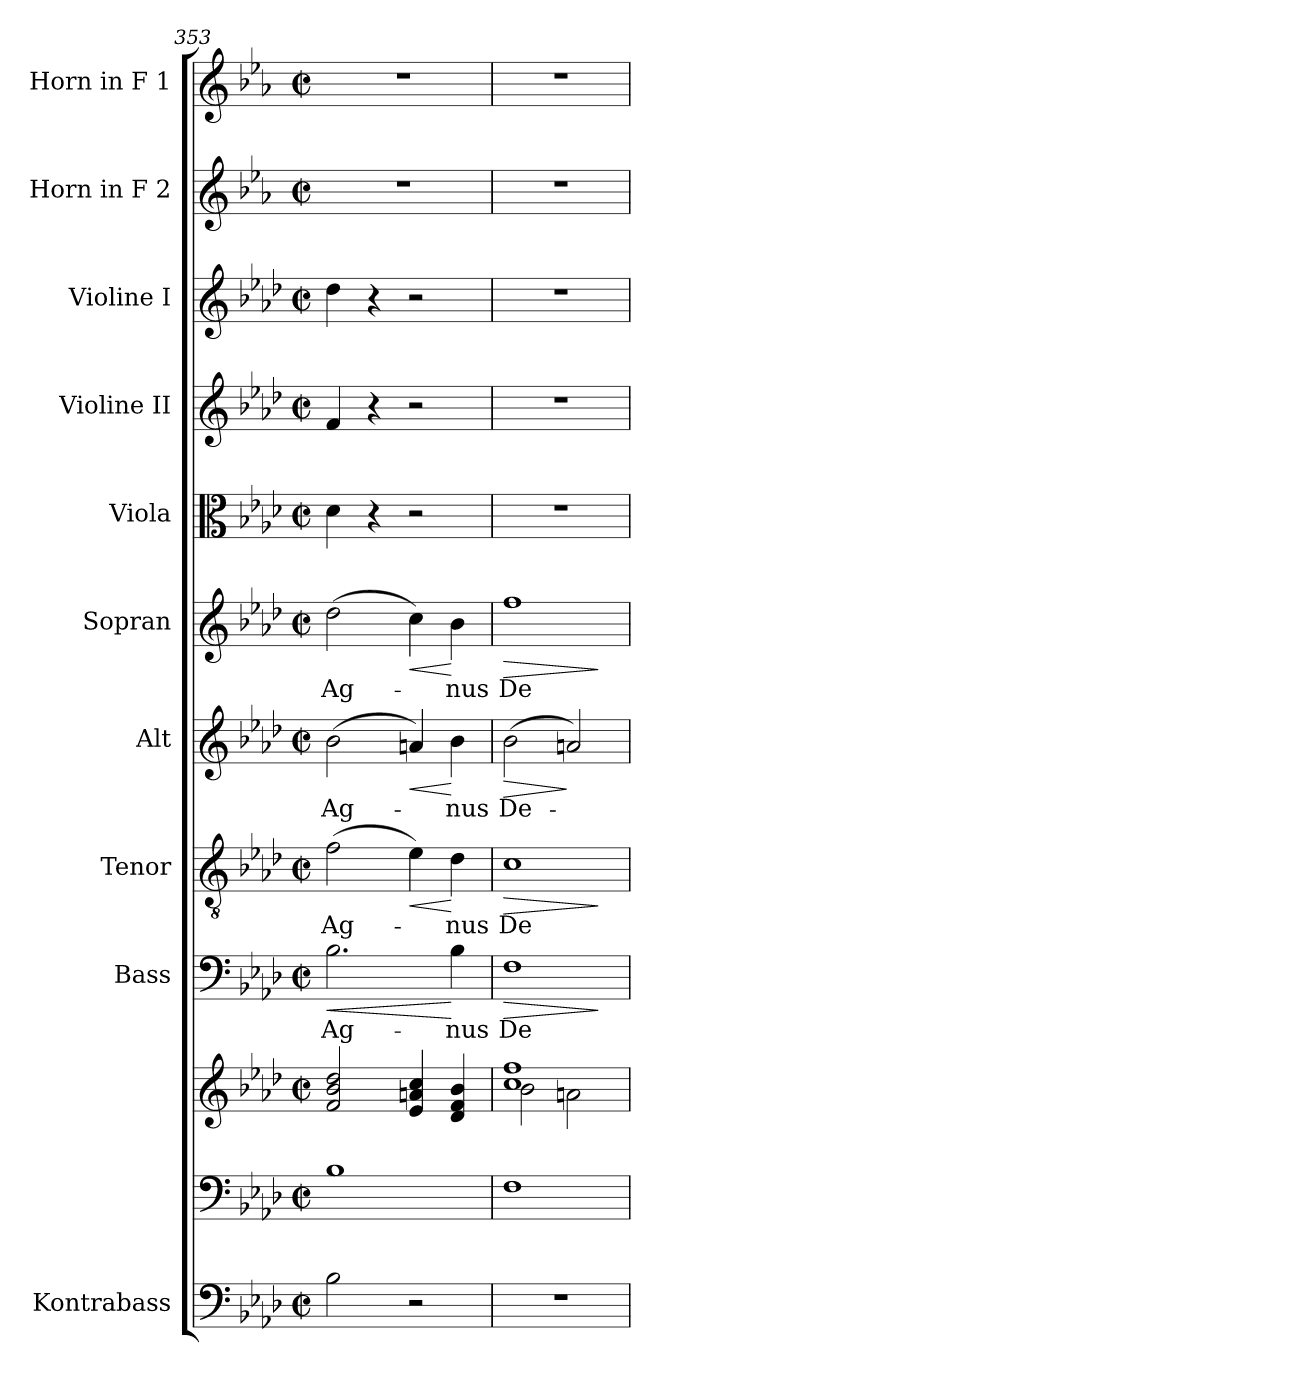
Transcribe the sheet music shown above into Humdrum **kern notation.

**kern	**kern	**kern	**kern	**text	**dynam	**kern	**text	**dynam	**kern	**text	**dynam	**kern	**text	**dynam	**kern	**kern	**kern	**kern	**kern
*part11	*part10	*part10	*part9	*part9	*part9	*part8	*part8	*part8	*part7	*part7	*part7	*part6	*part6	*part6	*part5	*part4	*part3	*part2	*part1
*staff12	*staff11	*staff10	*staff9	*staff9	*staff9	*staff8	*staff8	*staff8	*staff7	*staff7	*staff7	*staff6	*staff6	*staff6	*staff5	*staff4	*staff3	*staff2	*staff1
*I"Kontrabass	*	*	*I"Bass	*	*	*I"Tenor	*	*	*I"Alt	*	*	*I"Sopran	*	*	*I"Viola	*I"Violine II	*I"Violine I	*I"Horn in F 2	*I"Horn in F 1
*I'Kb.	*	*	*I'B	*	*	*I'T	*	*	*I'A	*	*	*I'S	*	*	*I'Vla.	*I'Vl. II	*I'Vl. I	*I'Hrn. 2	*I'Hrn. 1
*clefF4	*clefF4	*clefG2	*clefF4	*	*	*clefGv2	*	*	*clefG2	*	*	*clefG2	*	*	*clefC3	*clefG2	*clefG2	*clefG2	*clefG2
*ITrd7c12	*	*	*	*	*	*	*	*	*	*	*	*	*	*	*	*	*	*ITrd4c7	*ITrd4c7
*k[b-e-a-d-]	*k[b-e-a-d-]	*k[b-e-a-d-]	*k[b-e-a-d-]	*	*	*k[b-e-a-d-]	*	*	*k[b-e-a-d-]	*	*	*k[b-e-a-d-]	*	*	*k[b-e-a-d-]	*k[b-e-a-d-]	*k[b-e-a-d-]	*k[b-e-a-d-]	*k[b-e-a-d-]
*A-:	*A-:	*A-:	*A-:	*	*	*A-:	*	*	*A-:	*	*	*A-:	*	*	*A-:	*A-:	*A-:	*A-:	*A-:
*M2/2	*M2/2	*M2/2	*M2/2	*	*	*M2/2	*	*	*M2/2	*	*	*M2/2	*	*	*M2/2	*M2/2	*M2/2	*M2/2	*M2/2
*met(c|)	*met(c|)	*met(c|)	*met(c|)	*	*	*met(c|)	*	*	*met(c|)	*	*	*met(c|)	*	*	*met(c|)	*met(c|)	*met(c|)	*met(c|)	*met(c|)
=353	=353	=353	=353	=353	=353	=353	=353	=353	=353	=353	=353	=353	=353	=353	=353	=353	=353	=353	=353
!	!	!	!	!LO:LY:b	!LO:HP:b	!	!LO:LY:b	!	!	!LO:LY:b	!	!	!LO:LY:b	!	!	!	!	!	!
2BB-\	1B-	2f/ 2b-/ 2dd-/	2.B-\	Ag-	<	(>2f\	Ag-	.	(>2b-\	Ag-	.	(>2dd-\	Ag-	.	4d-\	4f/	4dd-\	1r	1r
.	.	.	.	.	.	.	.	.	.	.	.	.	.	.	4r	4r	4r	.	.
!	!	!	!	!	!	!	!	!LO:HP:b	!	!	!LO:HP:b	!	!	!LO:HP:b	!	!	!	!	!
2r	.	4e-/ 4an/ 4cc/	.	.	.	4e-\)	.	<	4an/)	.	<	4cc\)	.	<	2r	2r	2r	.	.
!	!	!	!	!LO:LY:b	!	!	!LO:LY:b	!	!	!LO:LY:b	!	!	!LO:LY:b	!	!	!	!	!	!
.	.	4d-/ 4f/ 4b-/	4B-\	-nus	[	4d-\	-nus	[	4b-\	-nus	[	4b-\	-nus	[	.	.	.	.	.
=354	=354	=354	=354	=354	=354	=354	=354	=354	=354	=354	=354	=354	=354	=354	=354	=354	=354	=354	=354
*	*	*^	*	*	*	*	*	*	*	*	*	*	*	*	*	*	*	*	*
!	!	!	!	!	!LO:LY:b	!LO:HP:b	!	!LO:LY:b	!LO:HP:b	!	!LO:LY:b	!LO:HP:b	!	!LO:LY:b	!LO:HP:b	!	!	!	!	!
1r	1F	1cc 1ff	2b-\	1F	De-	>	1c	De-	>	(>2b-\	De-	>	1ff	De-	>	1r	1r	1r	1r	1r
.	.	.	2an\	.	.	.	.	.	.	2an/)	.	]	.	.	.	.	.	.	.	.
*	*	*v	*v	*	*	*	*	*	*	*	*	*	*	*	*	*	*	*	*	*
.	.	.	.	.	]	.	.	]	.	.	.	.	.	]	.	.	.	.	.
=	=	=	=	=	=	=	=	=	=	=	=	=	=	=	=	=	=	=	=
*-	*-	*-	*-	*-	*-	*-	*-	*-	*-	*-	*-	*-	*-	*-	*-	*-	*-	*-	*-
